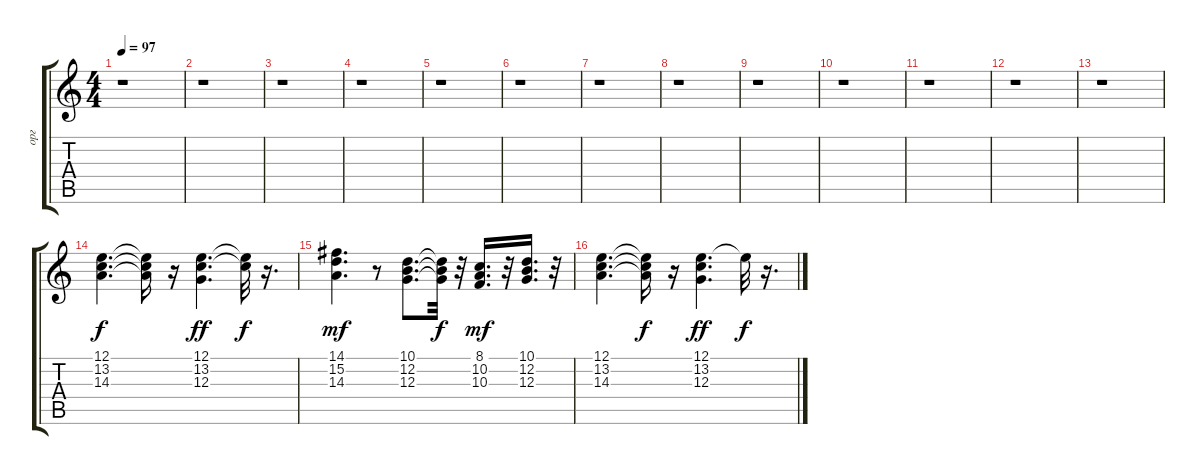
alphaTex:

\track ("орг" "орг") {instrument percussiveorgan}
\staff {score tabs}
\tuning (E4 B3 G3 D3 A2 E2) {hide}
\ts (4 4)
\tempo 97
\clef g2
\ks c
r.1{dy ff} |
r.1 |
r.1 |
r.1 |
r.1 |
r.1 |
r.1 |
r.1 |
r.1 |
r.1 |
r.1 |
r.1 |
r.1 |
(12.1 13.2 14.3).4{d dy f} (12.1{t} 13.2{t} 14.3{t}).16 r.16 (12.1 13.2 12.3).4{d dy ff} (12.1{t} 13.2{t}).32{dy f} r.16{d} |
(14.1 15.2 14.3).4{d dy mf} r.8 (10.1 12.2 12.3).8{d} (10.1{t} 12.2{t} 12.3{t}).32{dy f} r.32 (8.1 10.2 10.3).16{d dy mf} r.32 (10.1 12.2 12.3).16{d} r.32 |
(12.1 13.2 14.3).4{d} (12.1{t} 13.2{t} 14.3{t}).16{dy f} r.16 (12.1 13.2 12.3).4{d dy ff} 12.1{t}.32{dy f} r.16{d}
